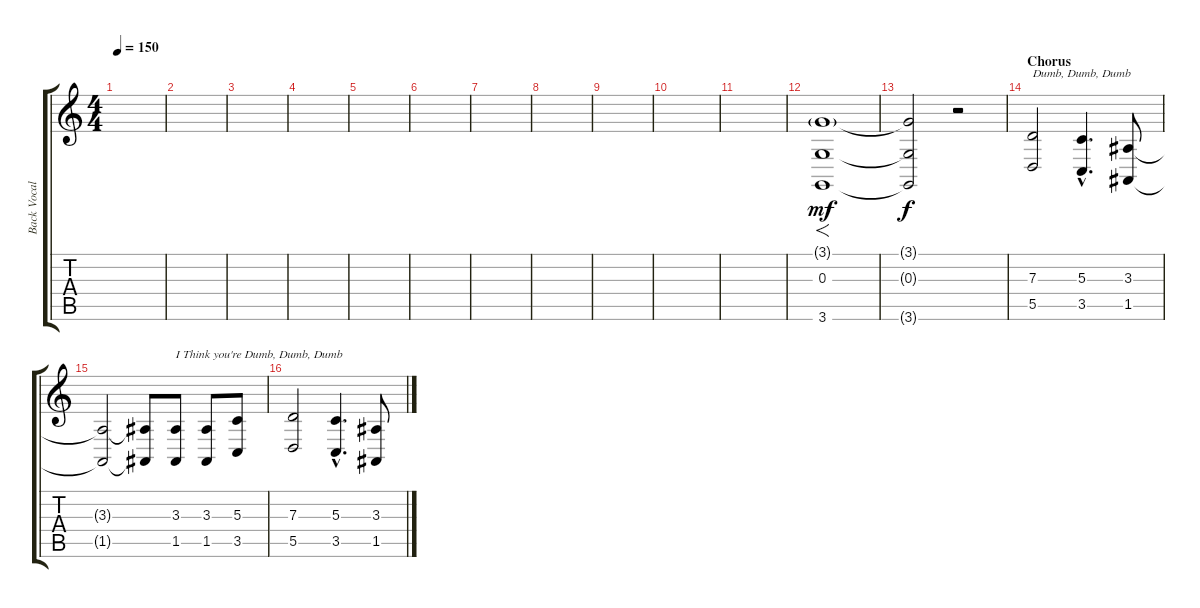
\track ("Back Vocals" "Back Vocal") {instrument choiraahs}
\staff {score tabs}
\tuning (E4 B3 G3 D3 A2 E2) {hide}
\ts (4 4)
\tempo 150
\clef g2
\ks c
|
|
|
|
|
|
|
|
|
|
|
(3.1{g} 0.3 3.6).1{f dy mf} |
(3.1{t} 0.3{t} 3.6{t}).2{dy f} r.2 |
\section ("" "Chorus")
(7.3 5.5).2{txt "Dumb, Dumb, Dumb"} (5.3{hac} 3.5{hac}).4{d} (3.3 1.5).8 |
(3.3{t} 1.5{t}).2 (3.3{t} 1.5{t}).8 (3.3 1.5).8{txt "I Think you're Dumb, Dumb, Dumb"} (3.3 1.5).8 (5.3 3.5).8 |
(7.3 5.5).2 (5.3{hac} 3.5{hac}).4{d} (3.3 1.5).8
